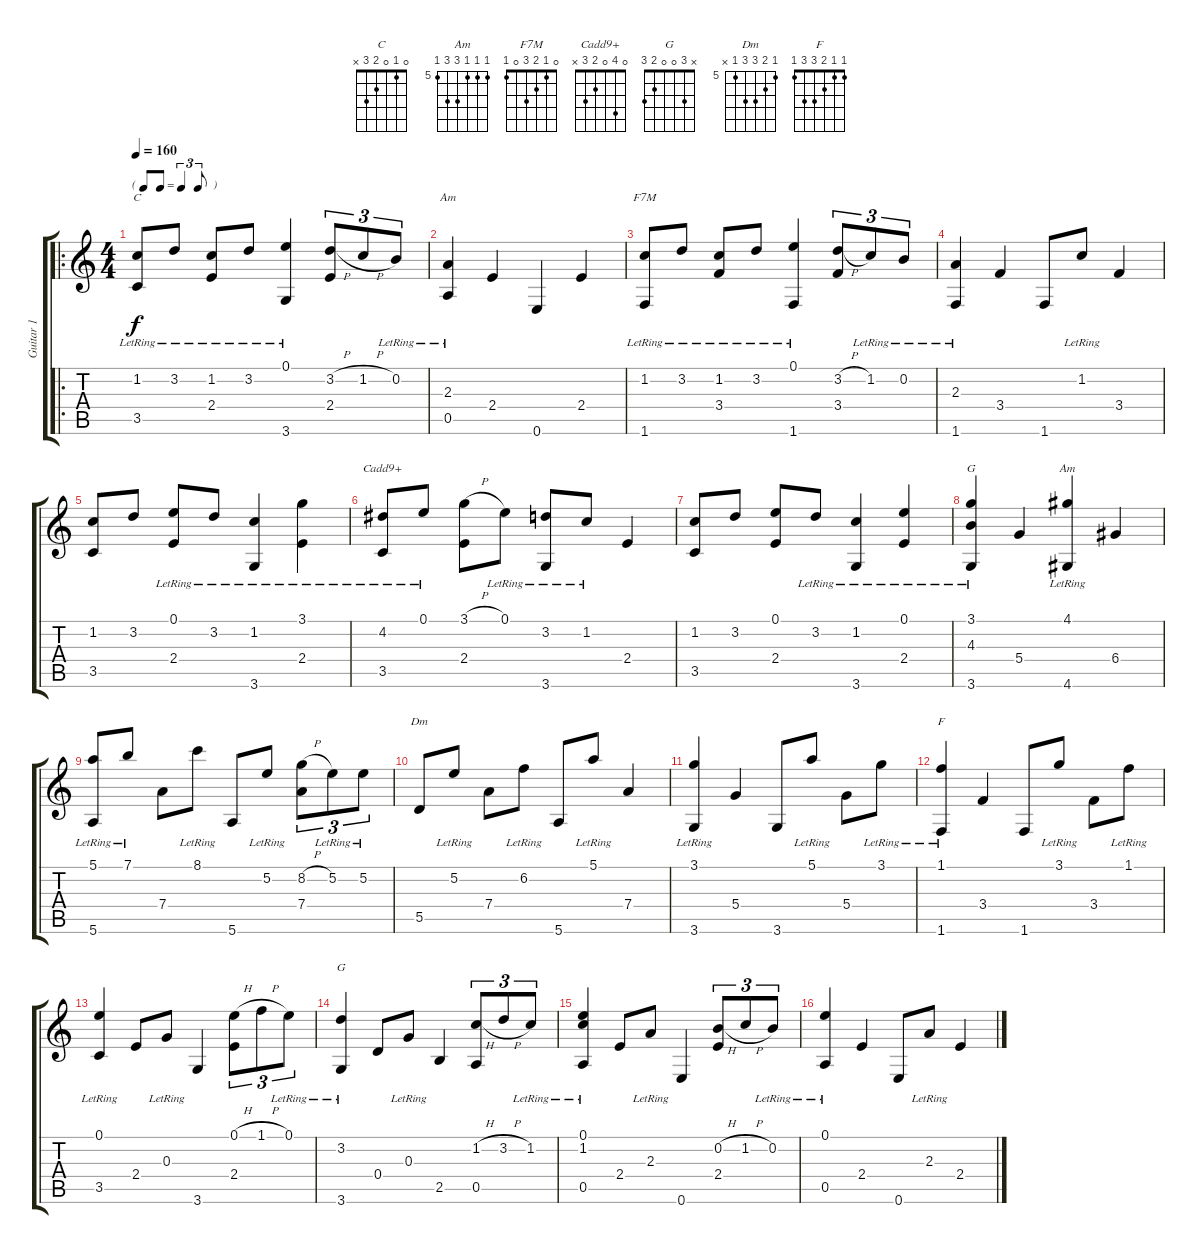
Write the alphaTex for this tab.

\track ("Guitar 1" "Guitar 1") {instrument acousticguitarsteel}
\staff {score tabs}
\tuning (E4 B3 G3 D3 A2 E2) {hide}
\chord ("C" 0 1 0 2 3 x)
\chord ("Am" 0 1 2 2 0 x)
\chord ("F7M" 0 1 2 3 0 1)
\chord ("Cadd9+" 0 4 0 2 3 x)
\chord ("G" 3 3 4 5 5 3) {firstfret 3}
\chord ("Am" 5 5 5 7 7 5) {firstfret 5}
\chord ("Dm" 5 6 7 7 5 x) {firstfret 5}
\chord ("F" 1 1 2 3 3 1)
\chord ("G" x 3 0 0 2 3)
\ro
\ts (4 4)
\tf triplet8th
\tempo 160
\clef g2
\ks c
(1.2{lr} 3.5).8{ch "C" dy f instrument acousticguitarsteel} 3.2{lr}.8 (1.2{lr} 2.4).8 3.2{lr}.8 (0.1{lr} 3.6).4 (3.2{h} 2.4).8{tu (3 2)} 1.2{h}.8{tu (3 2)} 0.2{lr}.8{tu (3 2)} |
(2.3{lr} 0.5).4{ch "Am"} 2.4.4 0.6.4 2.4.4 |
(1.2{lr} 1.6).8{ch "F7M"} 3.2{lr}.8 (1.2{lr} 3.4).8 3.2{lr}.8 (0.1{lr} 1.6).4 (3.2{h} 3.4).8{tu (3 2)} 1.2{lr}.8{tu (3 2)} 0.2{lr}.8{tu (3 2)} |
(2.3{lr} 1.6).4 3.4.4 1.6.8 1.2{lr}.8 3.4.4 |
(1.2 3.5).8 3.2.8 (0.1{lr} 2.4).8 3.2{lr}.8 (1.2{lr} 3.6).4 (3.1{lr} 2.4).4 |
(4.2{lr} 3.5).8{ch "Cadd9+"} 0.1{lr}.8 (3.1{h} 2.4).8 0.1{lr}.8 (3.2{lr} 3.6).8 1.2{lr}.8 2.4.4 |
(1.2 3.5).8 3.2.8 (0.1 2.4).8 3.2{lr}.8 (1.2{lr} 3.6).4 (0.1{lr} 2.4).4 |
(3.1{lr} 4.3{lr} 3.6).4{ch "G"} 5.4.4 (4.1{lr} 4.6).4{ch "Am"} 6.4.4 |
(5.1{lr} 5.6).8 7.1{lr}.8 7.4.8 8.1{lr}.8 5.6.8 5.2{lr}.8 (8.2{h} 7.4).8{tu (3 2)} 5.2{lr}.8{tu (3 2)} 5.2{lr}.8{tu (3 2)} |
5.5.8{ch "Dm"} 5.2{lr}.8 7.4.8 6.2{lr}.8 5.6.8 5.1{lr}.8 7.4.4 |
(3.1{lr} 3.6).4 5.4.4 3.6.8 5.1{lr}.8 5.4.8 3.1{lr}.8 |
(1.1{lr} 1.6).4{ch "F"} 3.4.4 1.6.8 3.1{lr}.8 3.4.8 1.1{lr}.8 |
(0.1{lr} 3.5).4 2.4.8 0.3{lr}.8 3.6.4 (0.1{h} 2.4).8{tu (3 2)} 1.1{h}.8{tu (3 2)} 0.1{lr}.8{tu (3 2)} |
(3.2{lr} 3.6).4{ch "G"} 0.4.8 0.3{lr}.8 2.5.4 (1.2{h} 0.5).8{tu (3 2)} 3.2{h}.8{tu (3 2)} 1.2{lr}.8{tu (3 2)} |
(0.1{lr} 1.2{lr} 0.5).4 2.4.8 2.3{lr}.8 0.6.4 (0.2{h} 2.4).8{tu (3 2)} 1.2{h}.8{tu (3 2)} 0.2{lr}.8{tu (3 2)} |
(0.1{lr} 0.5).4 2.4.4 0.6.8 2.3{lr}.8 2.4.4
